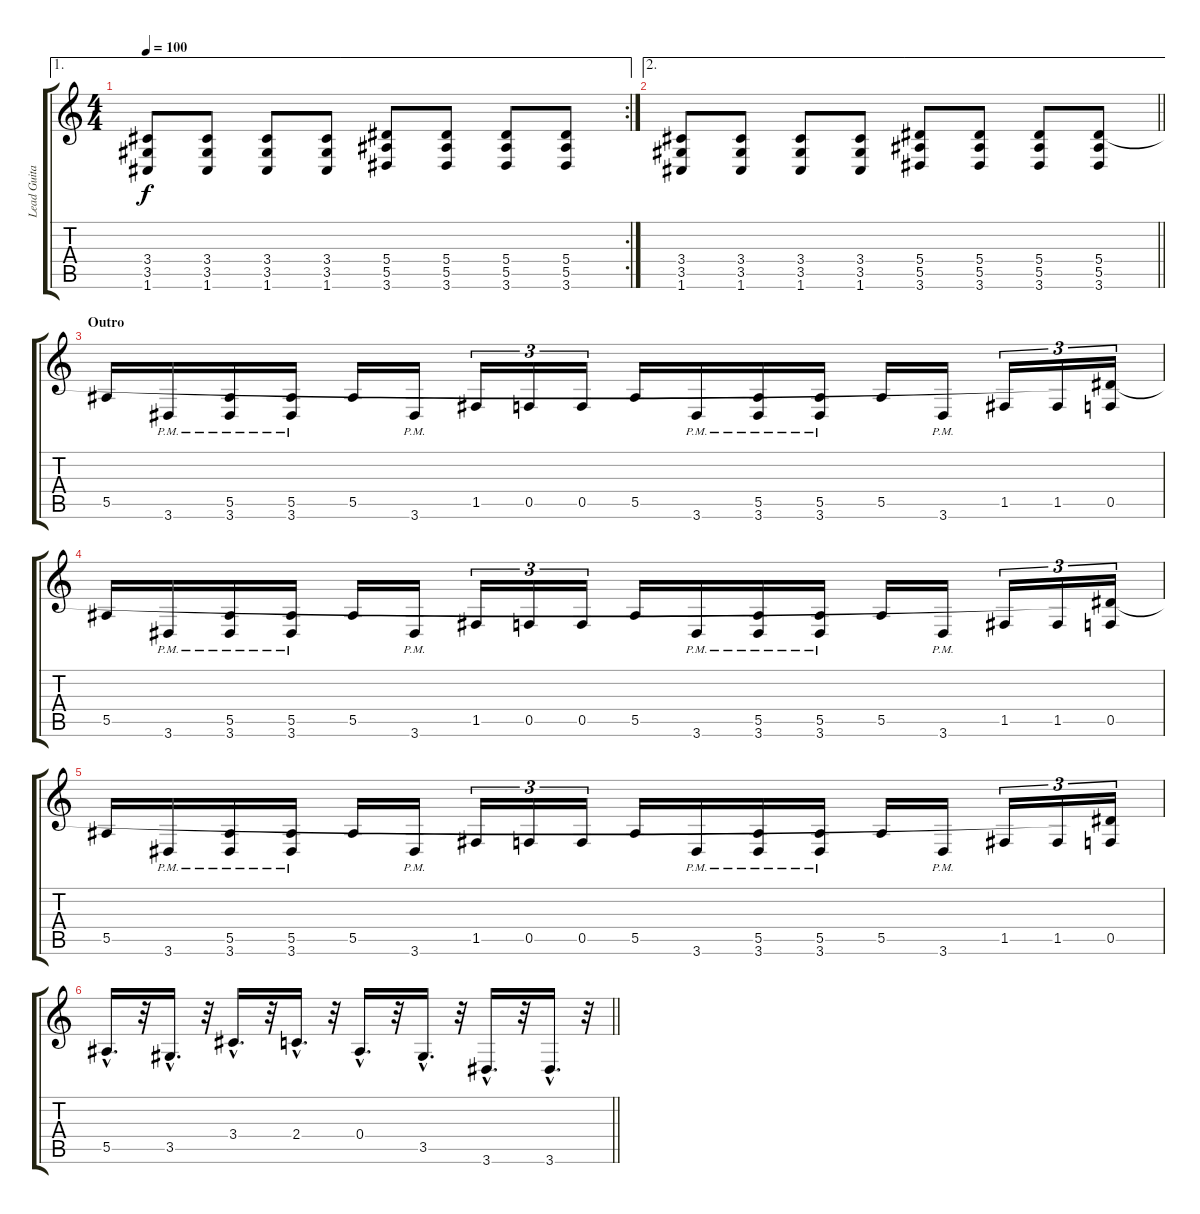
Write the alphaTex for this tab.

\track ("Lead Guitar" "Lead Guita") {instrument distortionguitar}
\staff {score tabs}
\tuning (C4 G3 Eb3 Bb2 F2 C2) {hide}
\ae 1
\rc 2
\ts (4 4)
\tempo 100
\clef g2
\ks c
(3.4 3.5 1.6).8{dy f} (3.4 3.5 1.6).8 (3.4 3.5 1.6).8 (3.4 3.5 1.6).8 (5.4 5.5 3.6).8 (5.4 5.5 3.6).8 (5.4 5.5 3.6).8 (5.4 5.5 3.6).8 |
\ae 2
\barLineRight lightlight
(3.4 3.5 1.6).8 (3.4 3.5 1.6).8 (3.4 3.5 1.6).8 (3.4 3.5 1.6).8 (5.4 5.5 3.6).8 (5.4 5.5 3.6).8 (5.4 5.5 3.6).8 (5.4 5.5 3.6).8 |
\section ("" "Outro")
5.5.16 3.6{pm}.16 (5.5{pm} 3.6{pm}).16 (5.5{pm} 3.6{pm}).16 5.5.16 3.6{pm}.16 1.5.16{tu (3 2)} 0.5.16{tu (3 2)} 0.5.16{tu (3 2)} 5.5.16 3.6{pm}.16 (5.5{pm} 3.6{pm}).16 (5.5{pm} 3.6{pm}).16 5.5.16 3.6{pm}.16 1.5.16{tu (3 2)} 1.5.16{tu (3 2)} (5.4{t} 0.5).16{tu (3 2)} |
5.5.16 3.6{pm}.16 (5.5{pm} 3.6{pm}).16 (5.5{pm} 3.6{pm}).16 5.5.16 3.6{pm}.16 1.5.16{tu (3 2)} 0.5.16{tu (3 2)} 0.5.16{tu (3 2)} 5.5.16 3.6{pm}.16 (5.5{pm} 3.6{pm}).16 (5.5{pm} 3.6{pm}).16 5.5.16 3.6{pm}.16 1.5.16{tu (3 2)} 1.5.16{tu (3 2)} (5.4{t} 0.5).16{tu (3 2)} |
5.5.16 3.6{pm}.16 (5.5{pm} 3.6{pm}).16 (5.5{pm} 3.6{pm}).16 5.5.16 3.6{pm}.16 1.5.16{tu (3 2)} 0.5.16{tu (3 2)} 0.5.16{tu (3 2)} 5.5.16 3.6{pm}.16 (5.5{pm} 3.6{pm}).16 (5.5{pm} 3.6{pm}).16 5.5.16 3.6{pm}.16 1.5.16{tu (3 2)} 1.5.16{tu (3 2)} (5.4{t} 0.5).16{tu (3 2)} |
\barLineRight lightlight
5.5{hac}.16{d} r.32 3.5{hac}.16{d} r.32 3.4{hac}.16{d} r.32 2.4{hac}.16{d} r.32 0.4{hac}.16{d} r.32 3.5{hac}.16{d} r.32 3.6{hac}.16{d} r.32 3.6{hac}.16{d} r.32
